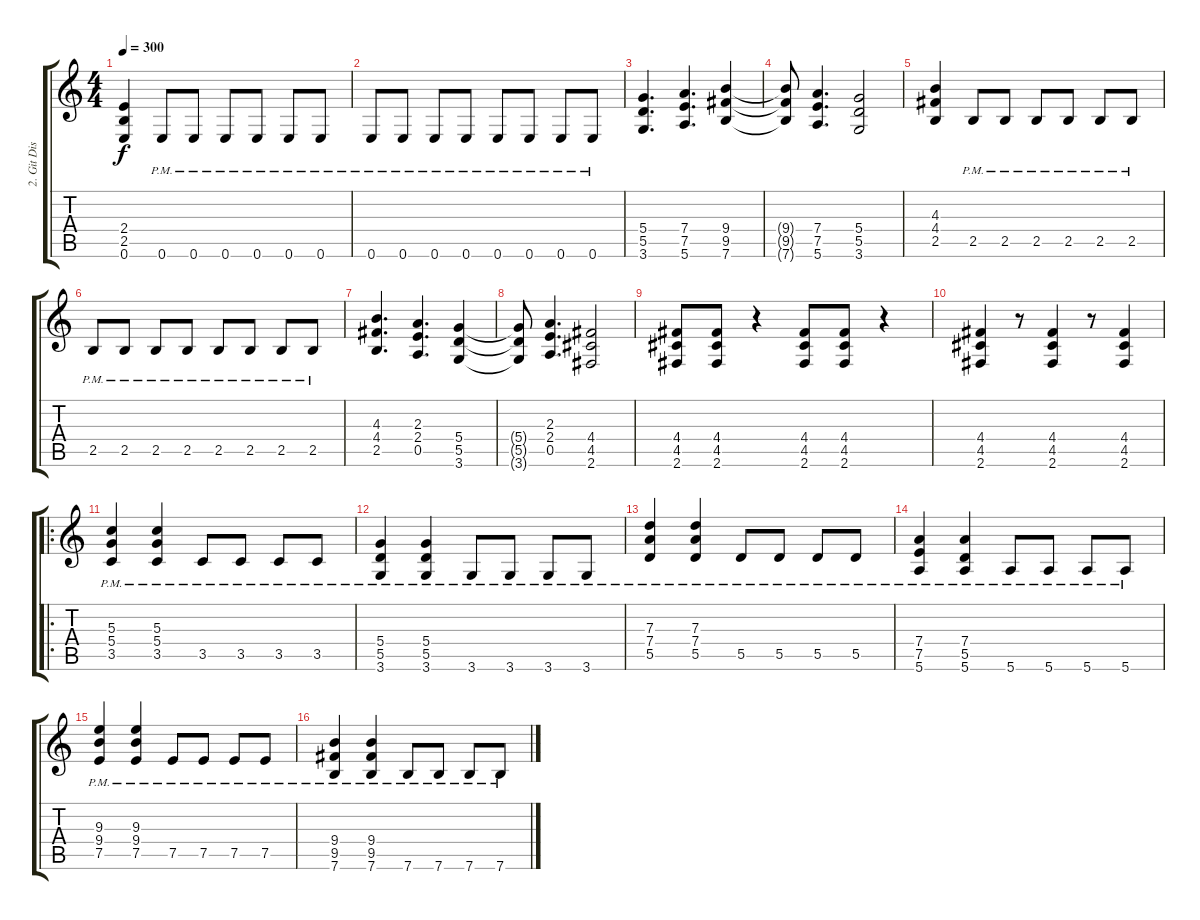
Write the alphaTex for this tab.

\track ("2. Git Dist" "2. Git Dis") {instrument distortionguitar}
\staff {score tabs}
\tuning (E4 B3 G3 D3 A2 E2) {hide}
\ts (4 4)
\tempo 300
\clef g2
\ks c
(2.4 2.5 0.6).4{dy f} 0.6{pm}.8 0.6{pm}.8 0.6{pm}.8 0.6{pm}.8 0.6{pm}.8 0.6{pm}.8 |
0.6{pm}.8 0.6{pm}.8 0.6{pm}.8 0.6{pm}.8 0.6{pm}.8 0.6{pm}.8 0.6{pm}.8 0.6{pm}.8 |
(5.4 5.5 3.6).4{d} (7.4 7.5 5.6).4{d} (9.4 9.5 7.6).4 |
(9.4{t} 9.5{t} 7.6{t}).8 (7.4 7.5 5.6).4{d} (5.4 5.5 3.6).2 |
(4.3 4.4 2.5).4 2.5{pm}.8 2.5{pm}.8 2.5{pm}.8 2.5{pm}.8 2.5{pm}.8 2.5{pm}.8 |
2.5{pm}.8 2.5{pm}.8 2.5{pm}.8 2.5{pm}.8 2.5{pm}.8 2.5{pm}.8 2.5{pm}.8 2.5{pm}.8 |
(4.3 4.4 2.5).4{d} (2.3 2.4 0.5).4{d} (5.4 5.5 3.6).4 |
(5.4{t} 5.5{t} 3.6{t}).8 (2.3 2.4 0.5).4{d} (4.4 4.5 2.6).2 |
(4.4 4.5 2.6).8 (4.4 4.5 2.6).8 r.4 (4.4 4.5 2.6).8 (4.4 4.5 2.6).8 r.4 |
(4.4 4.5 2.6).4 r.8 (4.4 4.5 2.6).4 r.8 (4.4 4.5 2.6).4 |
\ro
(5.3{pm} 5.4{pm} 3.5{pm}).4 (5.3{pm} 5.4{pm} 3.5{pm}).4 3.5{pm}.8 3.5{pm}.8 3.5{pm}.8 3.5{pm}.8 |
(5.4{pm} 5.5{pm} 3.6{pm}).4 (5.4{pm} 5.5{pm} 3.6{pm}).4 3.6{pm}.8 3.6{pm}.8 3.6{pm}.8 3.6{pm}.8 |
(7.3{pm} 7.4{pm} 5.5{pm}).4 (7.3{pm} 7.4{pm} 5.5{pm}).4 5.5{pm}.8 5.5{pm}.8 5.5{pm}.8 5.5{pm}.8 |
(7.4{pm} 7.5{pm} 5.6{pm}).4 (7.4{pm} 5.5{pm} 5.6{pm}).4 5.6{pm}.8 5.6{pm}.8 5.6{pm}.8 5.6{pm}.8 |
(9.3{pm} 9.4{pm} 7.5{pm}).4 (9.3{pm} 9.4{pm} 7.5{pm}).4 7.5{pm}.8 7.5{pm}.8 7.5{pm}.8 7.5{pm}.8 |
(9.4{pm} 9.5{pm} 7.6{pm}).4 (9.4{pm} 9.5{pm} 7.6{pm}).4 7.6{pm}.8 7.6{pm}.8 7.6{pm}.8 7.6{pm}.8
